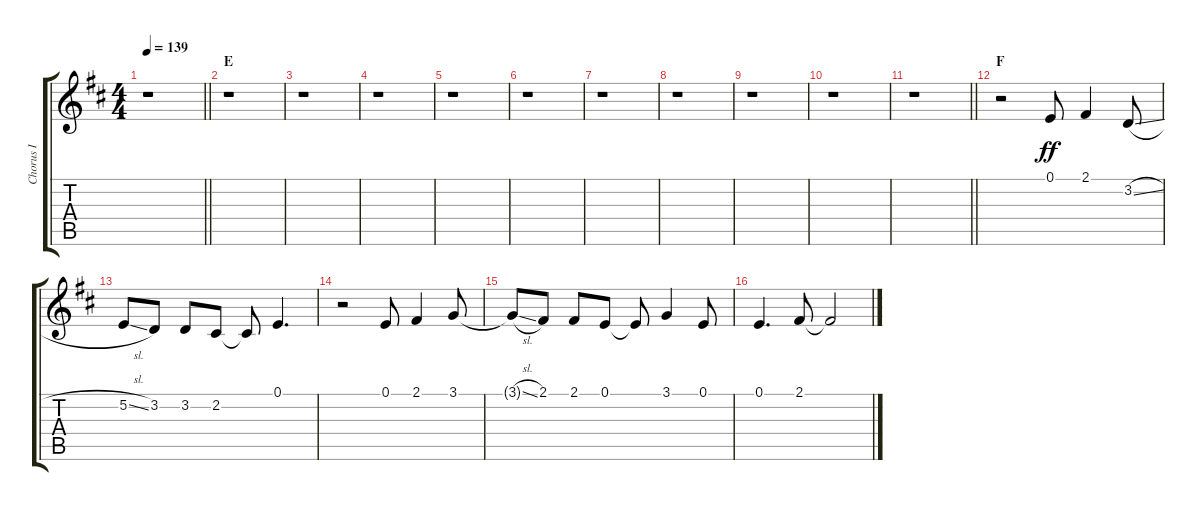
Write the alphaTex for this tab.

\track ("Chorus I" "Chorus I") {instrument voiceoohs}
\staff {score tabs}
\tuning (E4 B3 G3 D3 A2 E2) {hide}
\ts (4 4)
\tempo 139
\clef g2
\barLineRight lightlight
\ks d
r.1{dy ff} |
\section ("" "E")
r.1 |
r.1 |
r.1 |
r.1 |
r.1 |
r.1 |
r.1 |
r.1 |
r.1 |
\barLineRight lightlight
r.1 |
\section ("" "F")
r.2 0.1.8 2.1.4 3.2{sl}.8 |
5.2{sl}.8 3.2.8 3.2.8 2.2.8 2.2{t}.8 0.1.4{d} |
r.2 0.1.8 2.1.4 3.1.8 |
3.1{sl t}.8 2.1.8 2.1.8 0.1.8 0.1{t}.8 3.1.4 0.1.8 |
0.1.4{d} 2.1.8 2.1{t}.2
